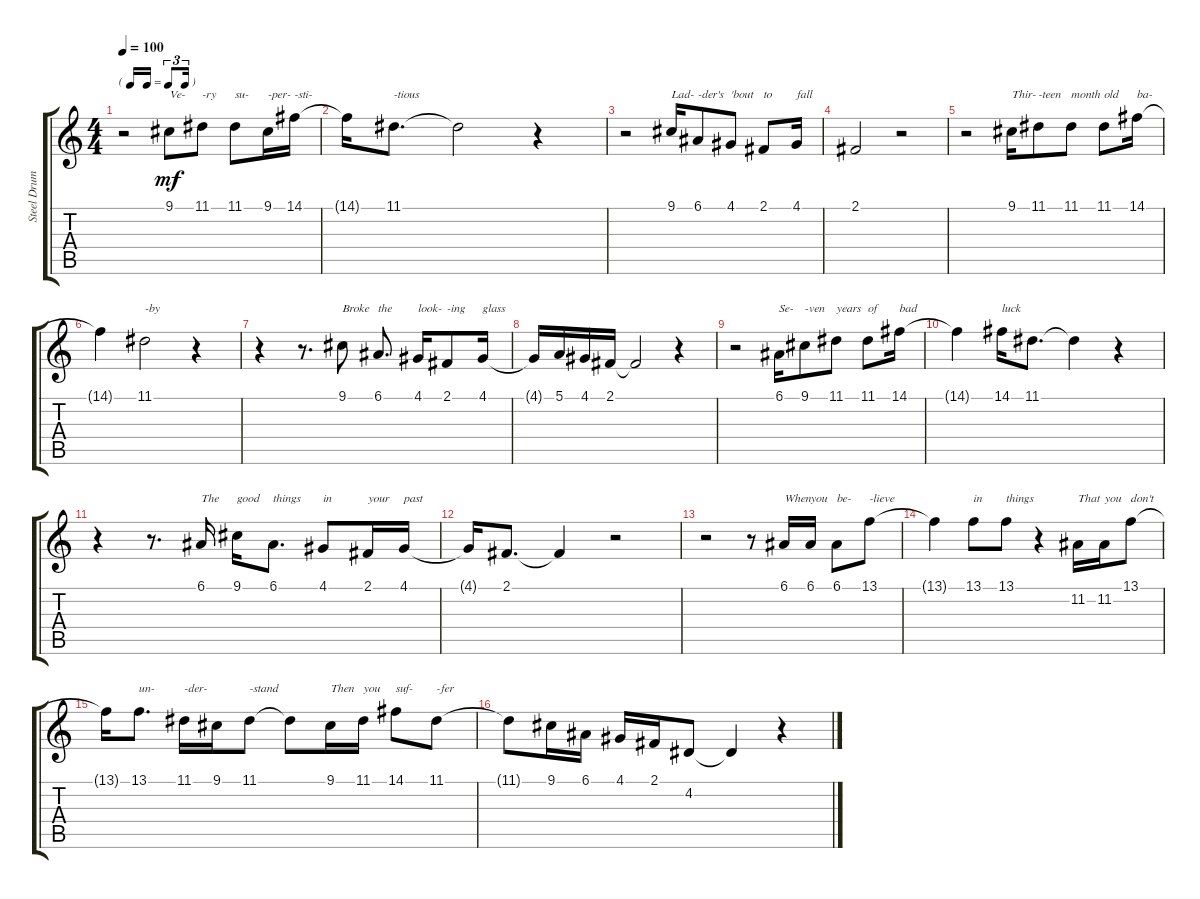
\track ("Steel Drums" "Steel Drum") {instrument steeldrums}
\staff {score tabs}
\tuning (E4 B3 G3 D3 A2 E2) {hide}
\ts (4 4)
\tf triplet16th
\tempo 100
\clef g2
\ks c
r.2{dy mf} 9.1.8{txt "Ve-"} 11.1.8{txt "-ry"} 11.1.8{txt "su-"} 9.1.16{txt "-per-"} 14.1.16{txt "-sti-"} |
14.1{t}.16 11.1.8{d txt "-tious"} 11.1{t}.2 r.4 |
r.2 9.1.16{txt "Lad-"} 6.1.8{txt "-der's"} 4.1.8{txt "'bout"} 2.1.8{txt "to"} 4.1.16{txt "fall"} |
2.1.2 r.2 |
r.2 9.1.16{txt "Thir-"} 11.1.8{txt "-teen"} 11.1.8{txt "month"} 11.1.8{txt "old"} 14.1.16{txt "ba-"} |
14.1{t}.4 11.1.2{txt "-by"} r.4 |
r.4 r.8{d} 9.1.8{txt "Broke"} 6.1.8{d txt "the"} 4.1.16{txt "look-"} 2.1.8{txt "-ing"} 4.1.16{txt "glass"} |
4.1{t}.16 5.1.16 4.1.16 2.1.16 2.1{t}.2 r.4 |
r.2 6.1.16{txt "Se-"} 9.1.8{txt "-ven"} 11.1.8{txt "years"} 11.1.8{txt "of"} 14.1.16{txt "bad"} |
14.1{t}.4 14.1.16{txt "luck"} 11.1.8{d} 11.1{t}.4 r.4 |
r.4 r.8{d} 6.1.16{txt "The"} 9.1.16{txt "good"} 6.1.8{d txt "things"} 4.1.8{txt "in"} 2.1.16{txt "your"} 4.1.16{txt "past"} |
4.1{t}.16 2.1.8{d} 2.1{t}.4 r.2 |
r.2 r.8 6.1.16{txt "When"} 6.1.16{txt "you"} 6.1.8{txt "be-"} 13.1.8{txt "-lieve"} |
13.1{t}.4 13.1.8{txt "in"} 13.1.8{txt "things"} r.4 11.2.16{txt "That"} 11.2.16{txt "you"} 13.1.8{txt "don't"} |
13.1{t}.16 13.1.8{d txt "un-"} 11.1.16{txt "-der-"} 9.1.16 11.1.8{txt "-stand"} 11.1{t}.8 9.1.16{txt "Then"} 11.1.16{txt "you"} 14.1.8{txt "suf-"} 11.1.8{txt "-fer"} |
11.1{t}.8 9.1.16 6.1.16 4.1.16 2.1.16 4.2.8 4.2{t}.4 r.4
